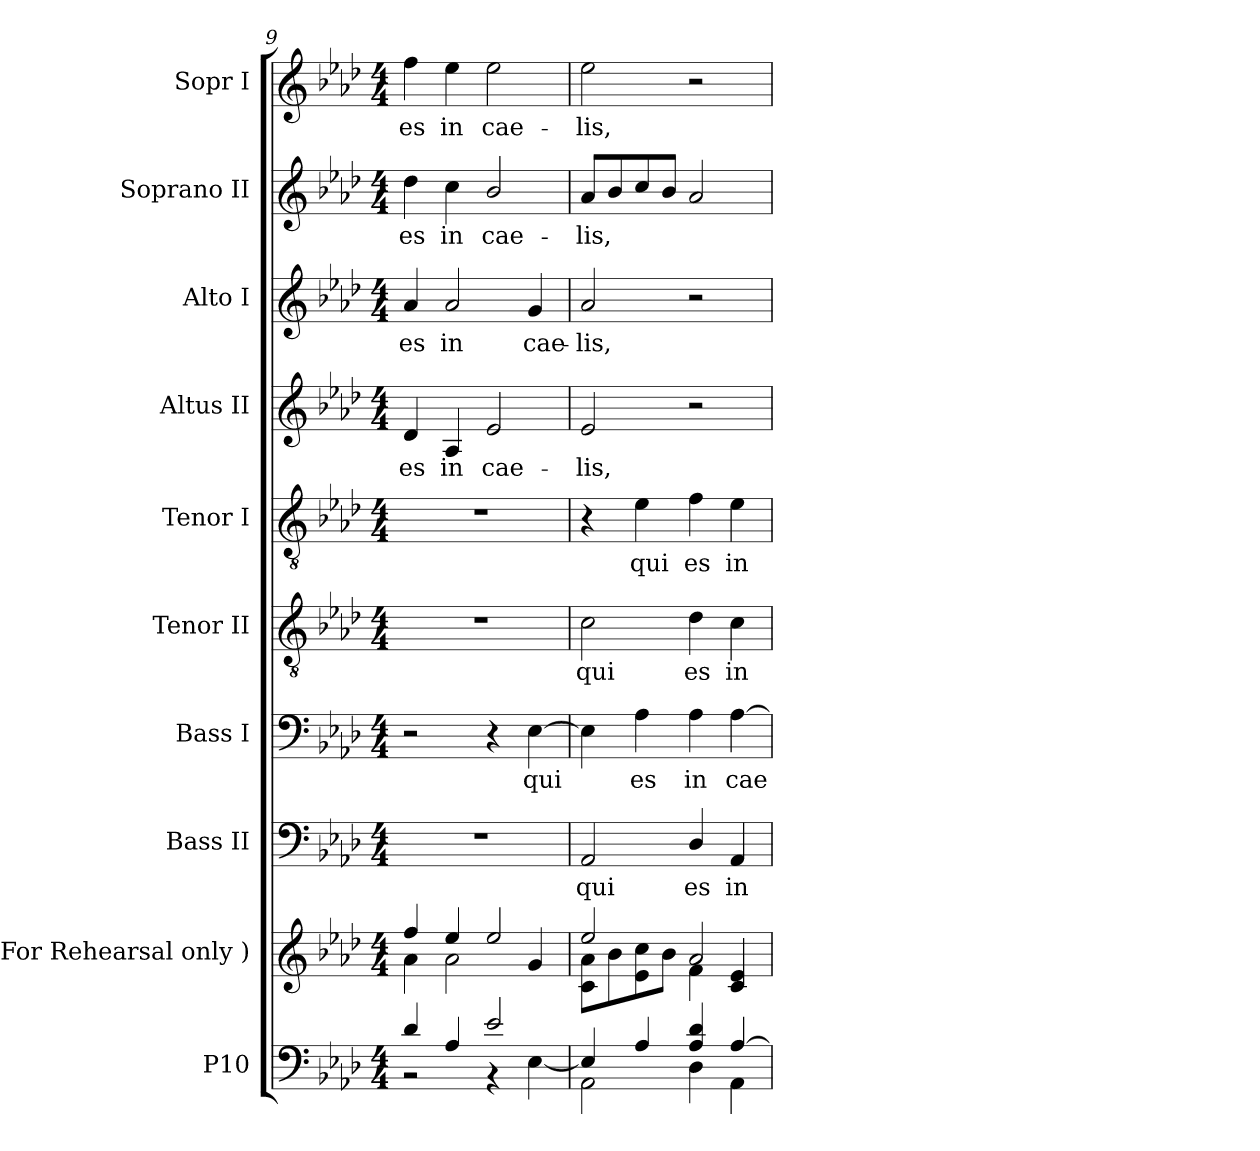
**kern	**kern	**kern	**text	**kern	**text	**kern	**text	**kern	**text	**kern	**text	**kern	**text	**kern	**text	**kern	**text
*part10	*part9	*part8	*part8	*part7	*part7	*part6	*part6	*part5	*part5	*part4	*part4	*part3	*part3	*part2	*part2	*part1	*part1
*staff10	*staff9	*staff8	*staff8	*staff7	*staff7	*staff6	*staff6	*staff5	*staff5	*staff4	*staff4	*staff3	*staff3	*staff2	*staff2	*staff1	*staff1
*I"P10	*I"( For Rehearsal  only )	*I"Bass II	*	*I"Bass I	*	*I"Tenor II	*	*I"Tenor I	*	*I"Altus II	*	*I"Alto I	*	*I"Soprano II	*	*I"Sopr I	*
*	*I'Reh.	*I'B-II	*	*I'B-I	*	*I'T-II	*	*I'T-I	*	*I'A-II	*	*I'A-I	*	*I'S-II	*	*I'S-I	*
*clefF4	*clefG2	*clefF4	*	*clefF4	*	*clefGv2	*	*clefGv2	*	*clefG2	*	*clefG2	*	*clefG2	*	*clefG2	*
*	*	*	*	*	*	*ITrd7c12	*	*ITrd7c12	*	*	*	*	*	*	*	*	*
*k[b-e-a-d-]	*k[b-e-a-d-]	*k[b-e-a-d-]	*	*k[b-e-a-d-]	*	*k[b-e-a-d-]	*	*k[b-e-a-d-]	*	*k[b-e-a-d-]	*	*k[b-e-a-d-]	*	*k[b-e-a-d-]	*	*k[b-e-a-d-]	*
*A-:	*A-:	*A-:	*	*A-:	*	*A-:	*	*A-:	*	*A-:	*	*A-:	*	*A-:	*	*A-:	*
*M4/4	*M4/4	*M4/4	*	*M4/4	*	*M4/4	*	*M4/4	*	*M4/4	*	*M4/4	*	*M4/4	*	*M4/4	*
=9	=9	=9	=9	=9	=9	=9	=9	=9	=9	=9	=9	=9	=9	=9	=9	=9	=9
*^	*^	*	*	*	*	*	*	*	*	*	*	*	*	*	*	*	*
!	!	!	!	!	!	!	!	!	!	!	!	!	!LO:LY:b:color=#000000	!	!	!	!	!	!
!	!	!	!	!	!	!	!	!	!	!	!	!	!	!	!LO:LY:b:color=#000000	!	!	!	!
!	!	!	!	!	!	!	!	!	!	!	!	!	!	!	!	!	!LO:LY:b:color=#000000	!	!
!	!	!	!	!	!	!	!	!	!	!	!	!	!	!	!	!	!	!	!LO:LY:b:color=#000000
4d-i/	2r	4ffi/	4a-i\	1r	.	2r	.	1r	.	1r	.	4d-i/	es	4a-i/	es	4dd-i\	es	4ffi\	es
!	!	!	!	!	!	!	!	!	!	!	!	!	!LO:LY:b:color=#000000	!	!	!	!	!	!
!	!	!	!	!	!	!	!	!	!	!	!	!	!	!	!LO:LY:b:color=#000000	!	!	!	!
!	!	!	!	!	!	!	!	!	!	!	!	!	!	!	!	!	!LO:LY:b:color=#000000	!	!
!	!	!	!	!	!	!	!	!	!	!	!	!	!	!	!	!	!	!	!LO:LY:b:color=#000000
4A-i/	.	4ee-i/	2a-i\	.	.	.	.	.	.	.	.	4A-i/	in	2a-i/	in	4cci\	in	4ee-i\	in
!	!	!	!	!	!	!	!	!	!	!	!	!	!LO:LY:b:color=#000000	!	!	!	!	!	!
!	!	!	!	!	!	!	!	!	!	!	!	!	!	!	!	!	!LO:LY:b:color=#000000	!	!
!	!	!	!	!	!	!	!	!	!	!	!	!	!	!	!	!	!	!	!LO:LY:b:color=#000000
2e-i/	4r	2ee-i/	.	.	.	4r	.	.	.	.	.	2e-i/	cae-	.	.	2b-i/	cae-	2ee-i\	cae-
!	!	!	!	!	!	!	!LO:LY:b:color=#000000	!	!	!	!	!	!	!	!	!	!	!	!
!	!	!	!	!	!	!	!	!	!	!	!	!	!	!	!LO:LY:b:color=#000000	!	!	!	!
.	[4E-i\	.	4gi/	.	.	[4E-i\	qui	.	.	.	.	.	.	4gi/	cae-	.	.	.	.
=10	=10	=10	=10	=10	=10	=10	=10	=10	=10	=10	=10	=10	=10	=10	=10	=10	=10	=10	=10
!	!	!	!	!	!LO:LY:b:color=#000000	!	!	!	!	!	!	!	!	!	!	!	!	!	!
!	!	!	!	!	!	!	!	!	!LO:LY:b:color=#000000	!	!	!	!	!	!	!	!	!	!
!	!	!	!	!	!	!	!	!	!	!	!	!	!LO:LY:b:color=#000000	!	!	!	!	!	!
!	!	!	!	!	!	!	!	!	!	!	!	!	!	!	!LO:LY:b:color=#000000	!	!	!	!
!	!	!	!	!	!	!	!	!	!	!	!	!	!	!	!	!	!LO:LY:b:color=#000000	!	!
!	!	!	!	!	!	!	!	!	!	!	!	!	!	!	!	!	!	!	!LO:LY:b:color=#000000
4E-i/]	2AA-i\	2ee-i/	8ci\ 8a-iL	2AA-i/	qui	4E-i\]	.	2Ci\	qui	4r	.	2e-i/	-lis,	2a-i/	-lis,	8a-i/L	-lis,	2ee-i\	-lis,
.	.	.	8b-i\	.	.	.	.	.	.	.	.	.	.	.	.	8b-i/	.	.	.
!	!	!	!	!	!	!	!LO:LY:b:color=#000000	!	!	!	!	!	!	!	!	!	!	!	!
!	!	!	!	!	!	!	!	!	!	!	!LO:LY:b:color=#000000	!	!	!	!	!	!	!	!
4A-i/	.	.	8e-i\ 8cci	.	.	4A-i\	es	.	.	4E-i\	qui	.	.	.	.	8cci/	.	.	.
.	.	.	8b-i\J	.	.	.	.	.	.	.	.	.	.	.	.	8b-i/J	.	.	.
!	!	!	!	!	!LO:LY:b:color=#000000	!	!	!	!	!	!	!	!	!	!	!	!	!	!
!	!	!	!	!	!	!	!LO:LY:b:color=#000000	!	!	!	!	!	!	!	!	!	!	!	!
!	!	!	!	!	!	!	!	!	!LO:LY:b:color=#000000	!	!	!	!	!	!	!	!	!	!
!	!	!	!	!	!	!	!	!	!	!	!LO:LY:b:color=#000000	!	!	!	!	!	!	!	!
4A-i/ 4d-i	4D-i\	2a-i/	4fi\	4D-i/	es	4A-i\	in	4D-i\	es	4Fi\	es	2r	.	2r	.	2a-i/	.	2r	.
!	!	!	!	!	!LO:LY:b:color=#000000	!	!	!	!	!	!	!	!	!	!	!	!	!	!
!	!	!	!	!	!	!	!LO:LY:b:color=#000000	!	!	!	!	!	!	!	!	!	!	!	!
!	!	!	!	!	!	!	!	!	!LO:LY:b:color=#000000	!	!	!	!	!	!	!	!	!	!
!	!	!	!	!	!	!	!	!	!	!	!LO:LY:b:color=#000000	!	!	!	!	!	!	!	!
[4A-i/	4AA-i\	.	4ci/ 4e-i	4AA-i/	in	[4A-i\	cae-	4Ci\	in	4E-i\	in	.	.	.	.	.	.	.	.
*v	*v	*	*	*	*	*	*	*	*	*	*	*	*	*	*	*	*	*	*
*	*v	*v	*	*	*	*	*	*	*	*	*	*	*	*	*	*	*	*
=	=	=	=	=	=	=	=	=	=	=	=	=	=	=	=	=	=
*-	*-	*-	*-	*-	*-	*-	*-	*-	*-	*-	*-	*-	*-	*-	*-	*-	*-
